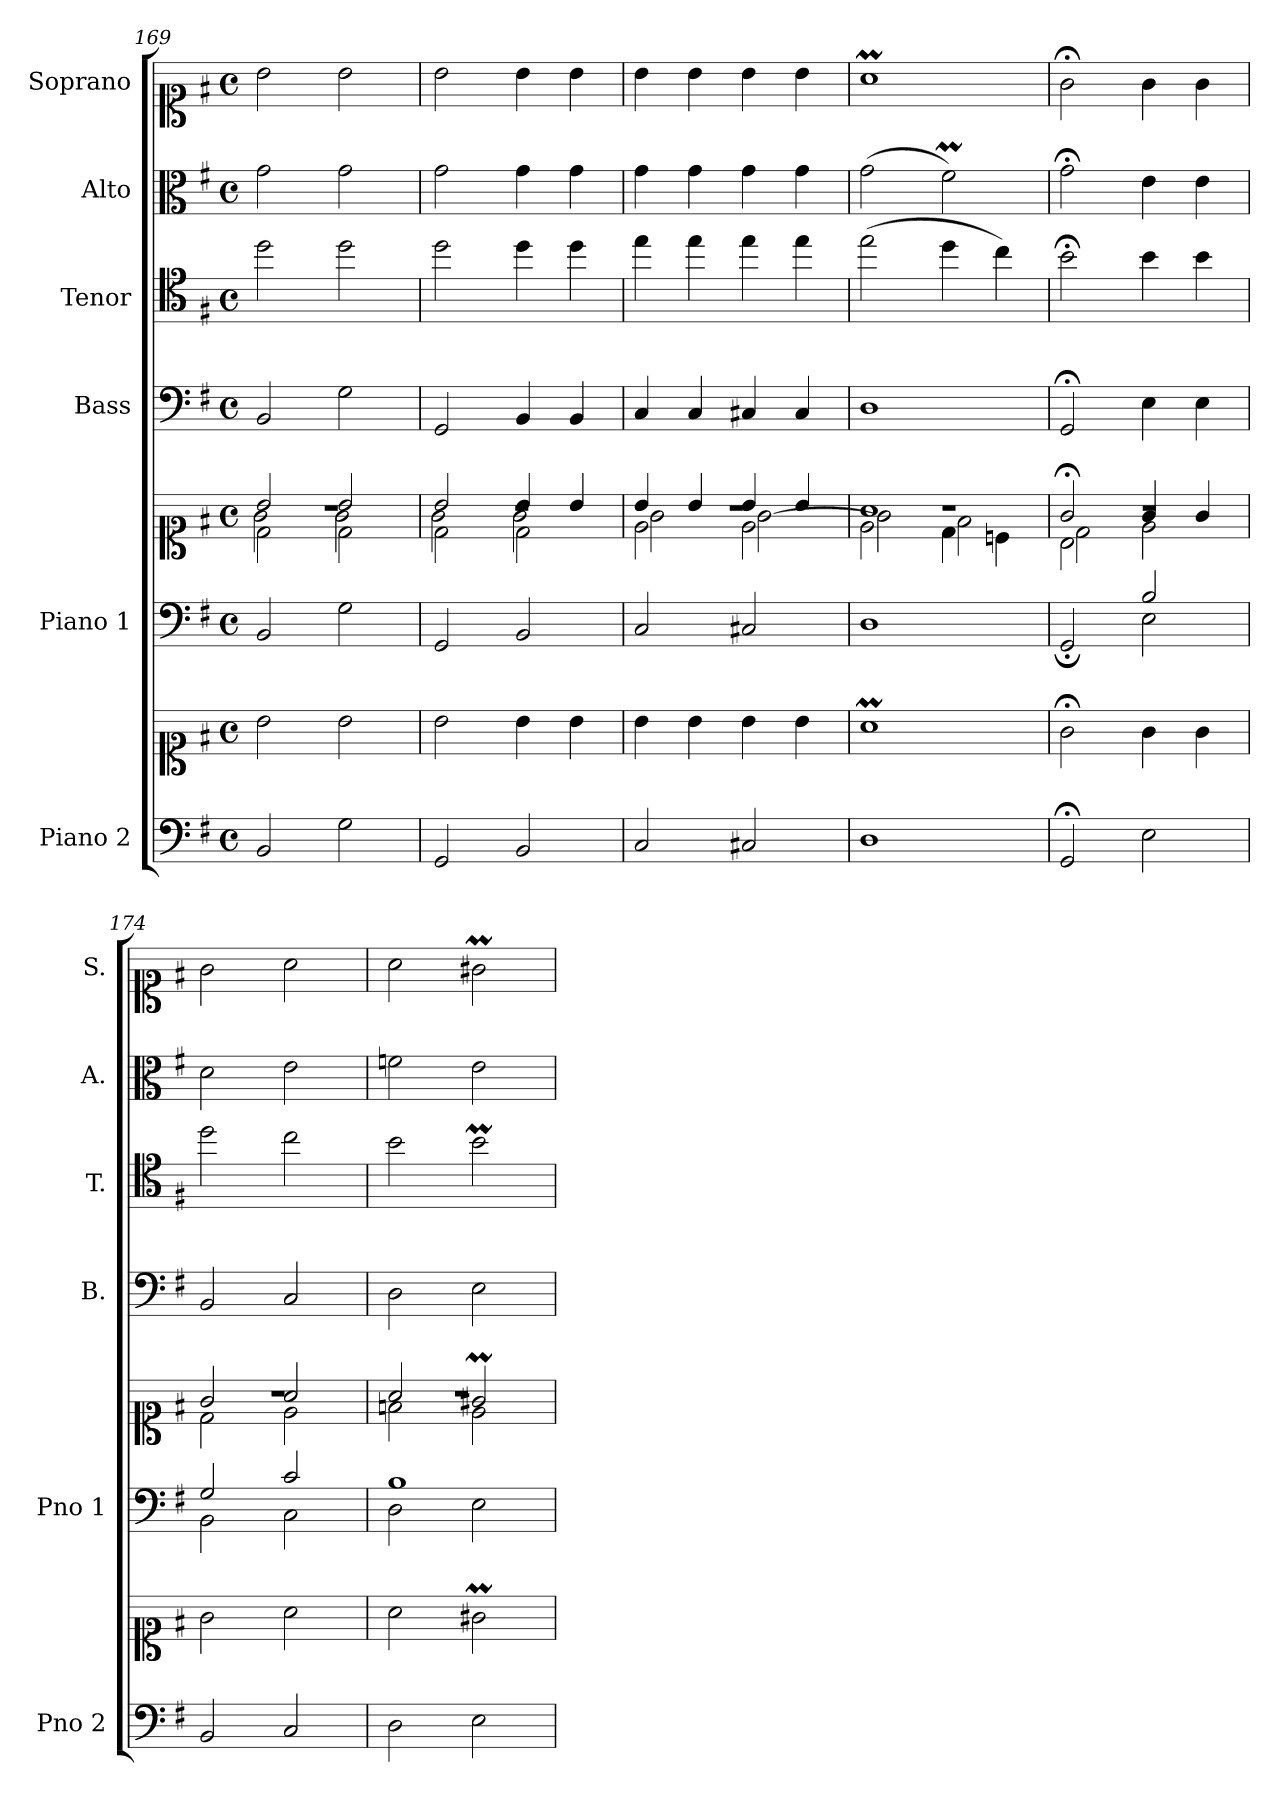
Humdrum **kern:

**kern	**kern	**kern	**kern	**kern	**kern	**kern	**kern
*part6	*part6	*part5	*part5	*part4	*part3	*part2	*part1
*staff8	*staff7	*staff6	*staff5	*staff4	*staff3	*staff2	*staff1
*I"Piano 2	*	*I"Piano 1	*	*I"Bass	*I"Tenor	*I"Alto	*I"Soprano
*I'Pno 2	*	*I'Pno 1	*	*I'B.	*I'T.	*I'A.	*I'S.
*clefF4	*clefC1	*clefF4	*clefC1	*clefF4	*clefC4	*clefC3	*clefC1
*	*	*	*	*	*ITrd7c12	*	*
*k[f#]	*k[f#]	*k[f#]	*k[f#]	*k[f#]	*k[f#]	*k[f#]	*k[f#]
*G:	*G:	*G:	*G:	*G:	*G:	*G:	*G:
*M4/4	*M4/4	*M4/4	*M4/4	*M4/4	*M4/4	*M4/4	*M4/4
*met(c)	*met(c)	*met(c)	*met(c)	*met(c)	*met(c)	*met(c)	*met(c)
=169	=169	=169	=169	=169	=169	=169	=169
*	*	*	*^	*	*	*	*
*	*	*	*	*^	*	*	*	*
*	*	*	*	*	*^	*	*	*	*
2BB/	2b\	2BB/	2b/	2d\	2g\	1r	2BB/	2d\	2g\	2b\
2G\	2b\	2G\	2b/	2d\	2g\	.	2G\	2d\	2g\	2b\
=170	=170	=170	=170	=170	=170	=170	=170	=170	=170	=170
2GG/	2b\	2GG/	2b/	2d\	2g\	1r	2GG/	2d\	2g\	2b\
2BB/	4b\	2BB/	4b/	2d\	2g\	.	4BB/	4d\	4g\	4b\
.	4b\	.	4b/	.	.	.	4BB/	4d\	4g\	4b\
=171	=171	=171	=171	=171	=171	=171	=171	=171	=171	=171
2C/	4b\	2C/	4b/	2e\	2g\	1r	4C/	4e\	4g\	4b\
.	4b\	.	4b/	.	.	.	4C/	4e\	4g\	4b\
2C#X/	4b\	2C#X/	4b/	2e\	[<2g\	.	4C#X/	4e\	4g\	4b\
.	4b\	.	4b/	.	.	.	4C#/	4e\	4g\	4b\
=172	=172	=172	=172	=172	=172	=172	=172	=172	=172	=172
1D/	1aM\	1D/	1a/	2e\	2g\]	1r	1D/	(2e\	(2g\	1aM\
.	.	.	.	4d\	2f#\	.	.	4d\	2f#m\)	.
.	.	.	.	4cn\	.	.	.	4c\)	.	.
=173	=173	=173	=173	=173	=173	=173	=173	=173	=173	=173
*	*	*^	*	*	*	*	*	*	*	*
2GG;/	2g;<\	2ryy	2GG;/	2g;</	2B\	2d\	1r	2GG;</	2B;<\	2g;<\	2g;<\
2E\	4g\	2B/	2E\	4g/	2ryy	2e\	.	4E\	4B\	4e\	4g\
.	4g\	.	.	4g/	.	.	.	4E\	4B\	4e\	4g\
*	*	*	*	*	*	*v	*v	*	*	*	*
=174	=174	=174	=174	=174	=174	=174	=174	=174	=174	=174
2BB/	2g\	2G/	2BB\	2g/	2d\	1r	2BB/	2d\	2d\	2g\
2C/	2a\	2c/	2C\	2a/	2e\	.	2C/	2c\	2e\	2a\
=175	=175	=175	=175	=175	=175	=175	=175	=175	=175	=175
2D\	2a\	1B/	2D\	2a/	2fn\	1r	2D\	2B\	2fn\	2a\
2E\	2g#Xm\	.	2E\	2g#Xm/	2e\	.	2E\	2Bm\	2e\	2g#Xm\
*	*	*v	*v	*	*	*	*	*	*	*
*	*	*	*v	*v	*v	*	*	*	*
=	=	=	=	=	=	=	=
*-	*-	*-	*-	*-	*-	*-	*-
